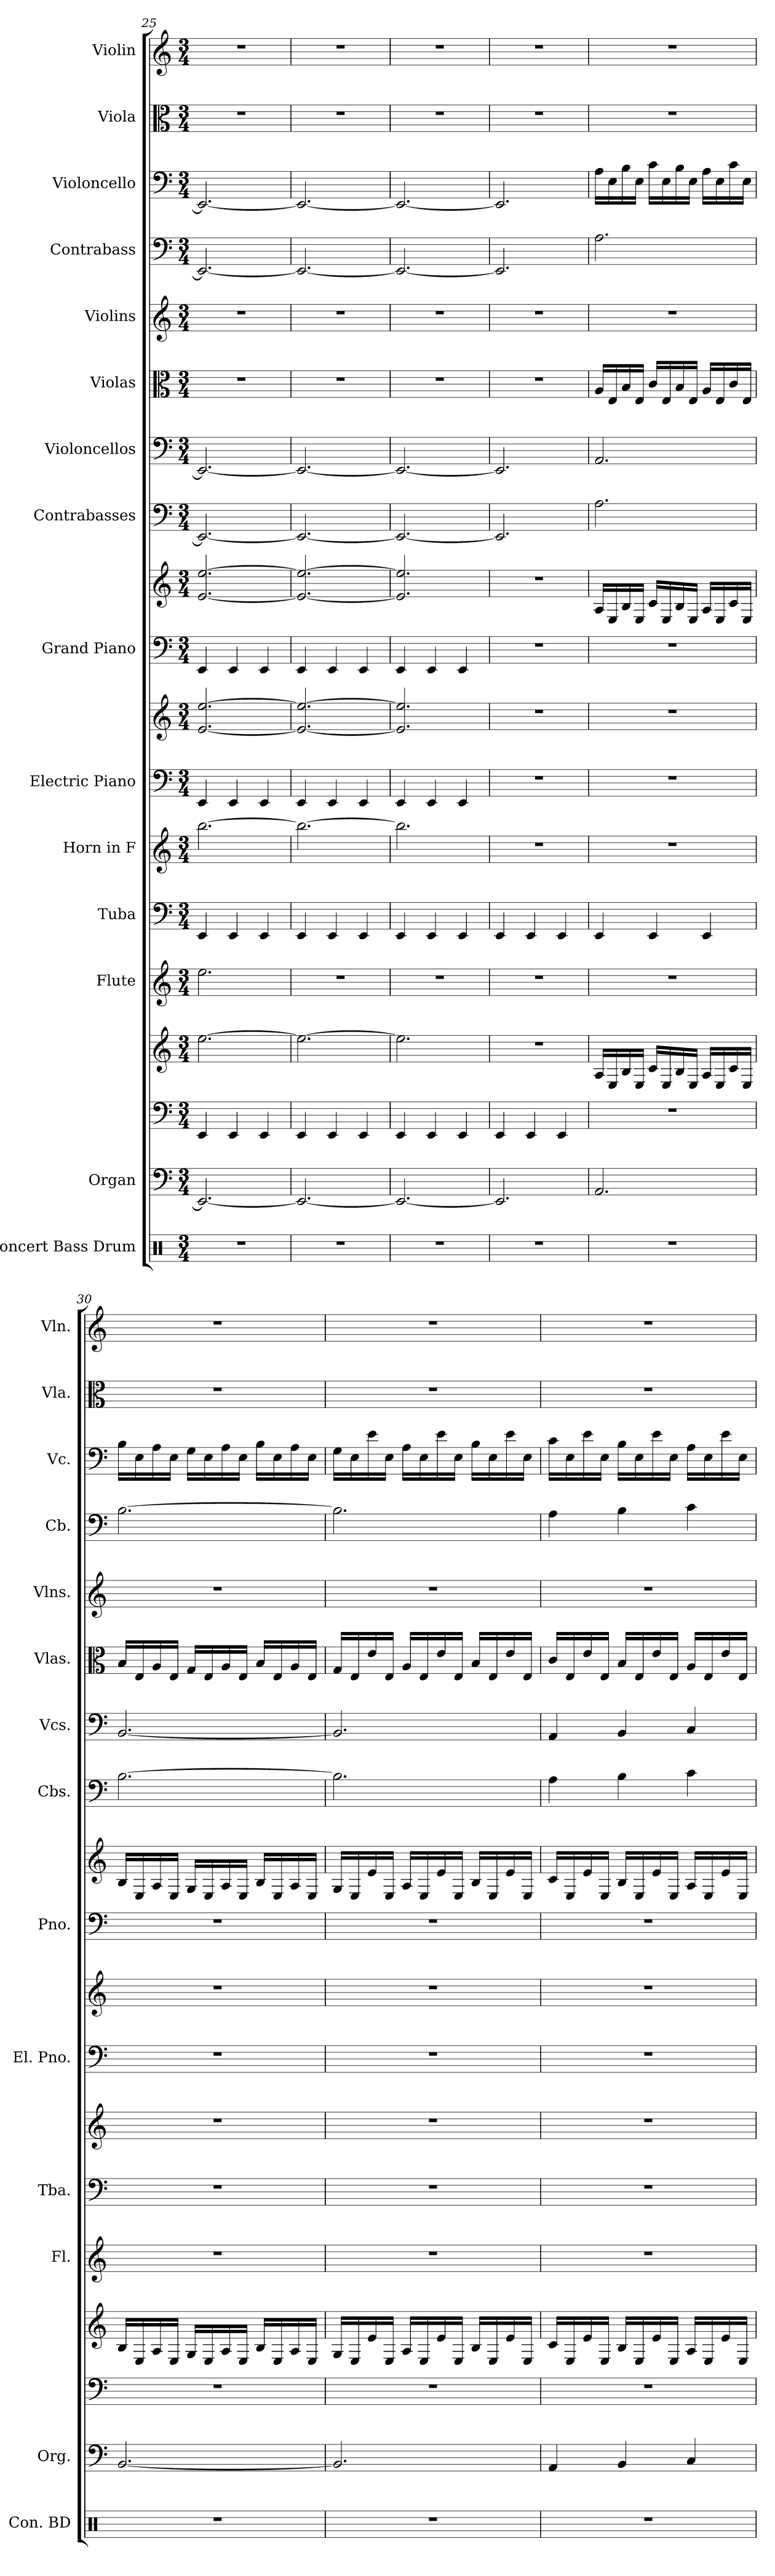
**kern	**kern	**kern	**kern	**kern	**kern	**kern	**kern	**kern	**kern	**kern	**kern	**kern	**kern	**kern	**kern	**kern	**kern	**kern
*part15	*part14	*part14	*part14	*part13	*part12	*part11	*part10	*part10	*part9	*part9	*part8	*part7	*part6	*part5	*part4	*part3	*part2	*part1
*staff19	*staff18	*staff17	*staff16	*staff15	*staff14	*staff13	*staff12	*staff11	*staff10	*staff9	*staff8	*staff7	*staff6	*staff5	*staff4	*staff3	*staff2	*staff1
*I"Concert Bass Drum	*I"Organ	*	*	*I"Flute	*I"Tuba	*I"Horn in F	*I"Electric Piano	*	*I"Grand Piano	*	*I"Contrabasses	*I"Violoncellos	*I"Violas	*I"Violins	*I"Contrabass	*I"Violoncello	*I"Viola	*I"Violin
*I'Con. BD	*I'Org.	*	*	*I'Fl.	*I'Tba.	*	*I'El. Pno.	*	*I'Pno.	*	*I'Cbs.	*I'Vcs.	*I'Vlas.	*I'Vlns.	*I'Cb.	*I'Vc.	*I'Vla.	*I'Vln.
*clefX	*clefF4	*clefF4	*clefG2	*clefG2	*clefF4	*clefG2	*clefF4	*clefG2	*clefF4	*clefG2	*clefF4	*clefF4	*clefC3	*clefG2	*clefF4	*clefF4	*clefC3	*clefG2
*	*	*	*	*	*	*ITrd4c7	*	*	*	*	*ITrd7c12	*	*	*	*ITrd7c12	*	*	*
*k[]	*k[]	*k[]	*k[]	*k[]	*k[]	*k[b-]	*k[]	*k[]	*k[]	*k[]	*k[]	*k[]	*k[]	*k[]	*k[]	*k[]	*k[]	*k[]
*M3/4	*M3/4	*M3/4	*M3/4	*M3/4	*M3/4	*M3/4	*M3/4	*M3/4	*M3/4	*M3/4	*M3/4	*M3/4	*M3/4	*M3/4	*M3/4	*M3/4	*M3/4	*M3/4
=25	=25	=25	=25	=25	=25	=25	=25	=25	=25	=25	=25	=25	=25	=25	=25	=25	=25	=25
2.r	2.EE/_	4EE/	[2.ee\	2.ee\	4EE/	[2.ee\	4EE/	[2.e/ [2.ee/	4EE/	[2.e/ [2.ee/	2.EEE/_	2.EE/_	2.r	2.r	2.EEE/_	2.EE/_	2.r	2.r
.	.	4EE/	.	.	4EE/	.	4EE/	.	4EE/	.	.	.	.	.	.	.	.	.
.	.	4EE/	.	.	4EE/	.	4EE/	.	4EE/	.	.	.	.	.	.	.	.	.
=26	=26	=26	=26	=26	=26	=26	=26	=26	=26	=26	=26	=26	=26	=26	=26	=26	=26	=26
2.r	2.EE/_	4EE/	2.ee\_	2.r	4EE/	2.ee\_	4EE/	2.e/_ 2.ee/_	4EE/	2.e/_ 2.ee/_	2.EEE/_	2.EE/_	2.r	2.r	2.EEE/_	2.EE/_	2.r	2.r
.	.	4EE/	.	.	4EE/	.	4EE/	.	4EE/	.	.	.	.	.	.	.	.	.
.	.	4EE/	.	.	4EE/	.	4EE/	.	4EE/	.	.	.	.	.	.	.	.	.
=27	=27	=27	=27	=27	=27	=27	=27	=27	=27	=27	=27	=27	=27	=27	=27	=27	=27	=27
2.r	2.EE/_	4EE/	2.ee\]	2.r	4EE/	2.ee\]	4EE/	2.e/] 2.ee/]	4EE/	2.e/] 2.ee/]	2.EEE/_	2.EE/_	2.r	2.r	2.EEE/_	2.EE/_	2.r	2.r
.	.	4EE/	.	.	4EE/	.	4EE/	.	4EE/	.	.	.	.	.	.	.	.	.
.	.	4EE/	.	.	4EE/	.	4EE/	.	4EE/	.	.	.	.	.	.	.	.	.
=28	=28	=28	=28	=28	=28	=28	=28	=28	=28	=28	=28	=28	=28	=28	=28	=28	=28	=28
2.r	2.EE/]	4EE/	2.r	2.r	4EE/	2.r	2.r	2.r	2.r	2.r	2.EEE/]	2.EE/]	2.r	2.r	2.EEE/]	2.EE/]	2.r	2.r
.	.	4EE/	.	.	4EE/	.	.	.	.	.	.	.	.	.	.	.	.	.
.	.	4EE/	.	.	4EE/	.	.	.	.	.	.	.	.	.	.	.	.	.
!!LO:PB:g=z
=29	=29	=29	=29	=29	=29	=29	=29	=29	=29	=29	=29	=29	=29	=29	=29	=29	=29	=29
2.r	2.AA/	2.r	16A/LL	2.r	4EE/	2.r	2.r	2.r	2.r	16A/LL	2.AA\	2.AA/	16A/LL	2.r	2.AA\	16A\LL	2.r	2.r
.	.	.	16E/	.	.	.	.	.	.	16E/	.	.	16E/	.	.	16E\	.	.
.	.	.	16B/	.	.	.	.	.	.	16B/	.	.	16B/	.	.	16B\	.	.
.	.	.	16E/JJ	.	.	.	.	.	.	16E/JJ	.	.	16E/JJ	.	.	16E\JJ	.	.
.	.	.	16c/LL	.	4EE/	.	.	.	.	16c/LL	.	.	16c/LL	.	.	16c\LL	.	.
.	.	.	16E/	.	.	.	.	.	.	16E/	.	.	16E/	.	.	16E\	.	.
.	.	.	16B/	.	.	.	.	.	.	16B/	.	.	16B/	.	.	16B\	.	.
.	.	.	16E/JJ	.	.	.	.	.	.	16E/JJ	.	.	16E/JJ	.	.	16E\JJ	.	.
.	.	.	16A/LL	.	4EE/	.	.	.	.	16A/LL	.	.	16A/LL	.	.	16A\LL	.	.
.	.	.	16E/	.	.	.	.	.	.	16E/	.	.	16E/	.	.	16E\	.	.
.	.	.	16c/	.	.	.	.	.	.	16c/	.	.	16c/	.	.	16c\	.	.
.	.	.	16E/JJ	.	.	.	.	.	.	16E/JJ	.	.	16E/JJ	.	.	16E\JJ	.	.
=30	=30	=30	=30	=30	=30	=30	=30	=30	=30	=30	=30	=30	=30	=30	=30	=30	=30	=30
2.r	[2.BB/	2.r	16B/LL	2.r	2.r	2.r	2.r	2.r	2.r	16B/LL	[2.BB\	[2.BB/	16B/LL	2.r	[2.BB\	16B\LL	2.r	2.r
.	.	.	16E/	.	.	.	.	.	.	16E/	.	.	16E/	.	.	16E\	.	.
.	.	.	16A/	.	.	.	.	.	.	16A/	.	.	16A/	.	.	16A\	.	.
.	.	.	16E/JJ	.	.	.	.	.	.	16E/JJ	.	.	16E/JJ	.	.	16E\JJ	.	.
.	.	.	16G/LL	.	.	.	.	.	.	16G/LL	.	.	16G/LL	.	.	16G\LL	.	.
.	.	.	16E/	.	.	.	.	.	.	16E/	.	.	16E/	.	.	16E\	.	.
.	.	.	16A/	.	.	.	.	.	.	16A/	.	.	16A/	.	.	16A\	.	.
.	.	.	16E/JJ	.	.	.	.	.	.	16E/JJ	.	.	16E/JJ	.	.	16E\JJ	.	.
.	.	.	16B/LL	.	.	.	.	.	.	16B/LL	.	.	16B/LL	.	.	16B\LL	.	.
.	.	.	16E/	.	.	.	.	.	.	16E/	.	.	16E/	.	.	16E\	.	.
.	.	.	16A/	.	.	.	.	.	.	16A/	.	.	16A/	.	.	16A\	.	.
.	.	.	16E/JJ	.	.	.	.	.	.	16E/JJ	.	.	16E/JJ	.	.	16E\JJ	.	.
!!LO:PB:g=z
=31	=31	=31	=31	=31	=31	=31	=31	=31	=31	=31	=31	=31	=31	=31	=31	=31	=31	=31
2.r	2.BB/]	2.r	16G/LL	2.r	2.r	2.r	2.r	2.r	2.r	16G/LL	2.BB\]	2.BB/]	16G/LL	2.r	2.BB\]	16G\LL	2.r	2.r
.	.	.	16E/	.	.	.	.	.	.	16E/	.	.	16E/	.	.	16E\	.	.
.	.	.	16e/	.	.	.	.	.	.	16e/	.	.	16e/	.	.	16e\	.	.
.	.	.	16E/JJ	.	.	.	.	.	.	16E/JJ	.	.	16E/JJ	.	.	16E\JJ	.	.
.	.	.	16A/LL	.	.	.	.	.	.	16A/LL	.	.	16A/LL	.	.	16A\LL	.	.
.	.	.	16E/	.	.	.	.	.	.	16E/	.	.	16E/	.	.	16E\	.	.
.	.	.	16e/	.	.	.	.	.	.	16e/	.	.	16e/	.	.	16e\	.	.
.	.	.	16E/JJ	.	.	.	.	.	.	16E/JJ	.	.	16E/JJ	.	.	16E\JJ	.	.
.	.	.	16B/LL	.	.	.	.	.	.	16B/LL	.	.	16B/LL	.	.	16B\LL	.	.
.	.	.	16E/	.	.	.	.	.	.	16E/	.	.	16E/	.	.	16E\	.	.
.	.	.	16e/	.	.	.	.	.	.	16e/	.	.	16e/	.	.	16e\	.	.
.	.	.	16E/JJ	.	.	.	.	.	.	16E/JJ	.	.	16E/JJ	.	.	16E\JJ	.	.
=32	=32	=32	=32	=32	=32	=32	=32	=32	=32	=32	=32	=32	=32	=32	=32	=32	=32	=32
2.r	4AA/	2.r	16c/LL	2.r	2.r	2.r	2.r	2.r	2.r	16c/LL	4AA\	4AA/	16c/LL	2.r	4AA\	16c\LL	2.r	2.r
.	.	.	16E/	.	.	.	.	.	.	16E/	.	.	16E/	.	.	16E\	.	.
.	.	.	16e/	.	.	.	.	.	.	16e/	.	.	16e/	.	.	16e\	.	.
.	.	.	16E/JJ	.	.	.	.	.	.	16E/JJ	.	.	16E/JJ	.	.	16E\JJ	.	.
.	4BB/	.	16B/LL	.	.	.	.	.	.	16B/LL	4BB\	4BB/	16B/LL	.	4BB\	16B\LL	.	.
.	.	.	16E/	.	.	.	.	.	.	16E/	.	.	16E/	.	.	16E\	.	.
.	.	.	16e/	.	.	.	.	.	.	16e/	.	.	16e/	.	.	16e\	.	.
.	.	.	16E/JJ	.	.	.	.	.	.	16E/JJ	.	.	16E/JJ	.	.	16E\JJ	.	.
.	4C/	.	16A/LL	.	.	.	.	.	.	16A/LL	4C\	4C/	16A/LL	.	4C\	16A\LL	.	.
.	.	.	16E/	.	.	.	.	.	.	16E/	.	.	16E/	.	.	16E\	.	.
.	.	.	16e/	.	.	.	.	.	.	16e/	.	.	16e/	.	.	16e\	.	.
.	.	.	16E/JJ	.	.	.	.	.	.	16E/JJ	.	.	16E/JJ	.	.	16E\JJ	.	.
=	=	=	=	=	=	=	=	=	=	=	=	=	=	=	=	=	=	=
*-	*-	*-	*-	*-	*-	*-	*-	*-	*-	*-	*-	*-	*-	*-	*-	*-	*-	*-
